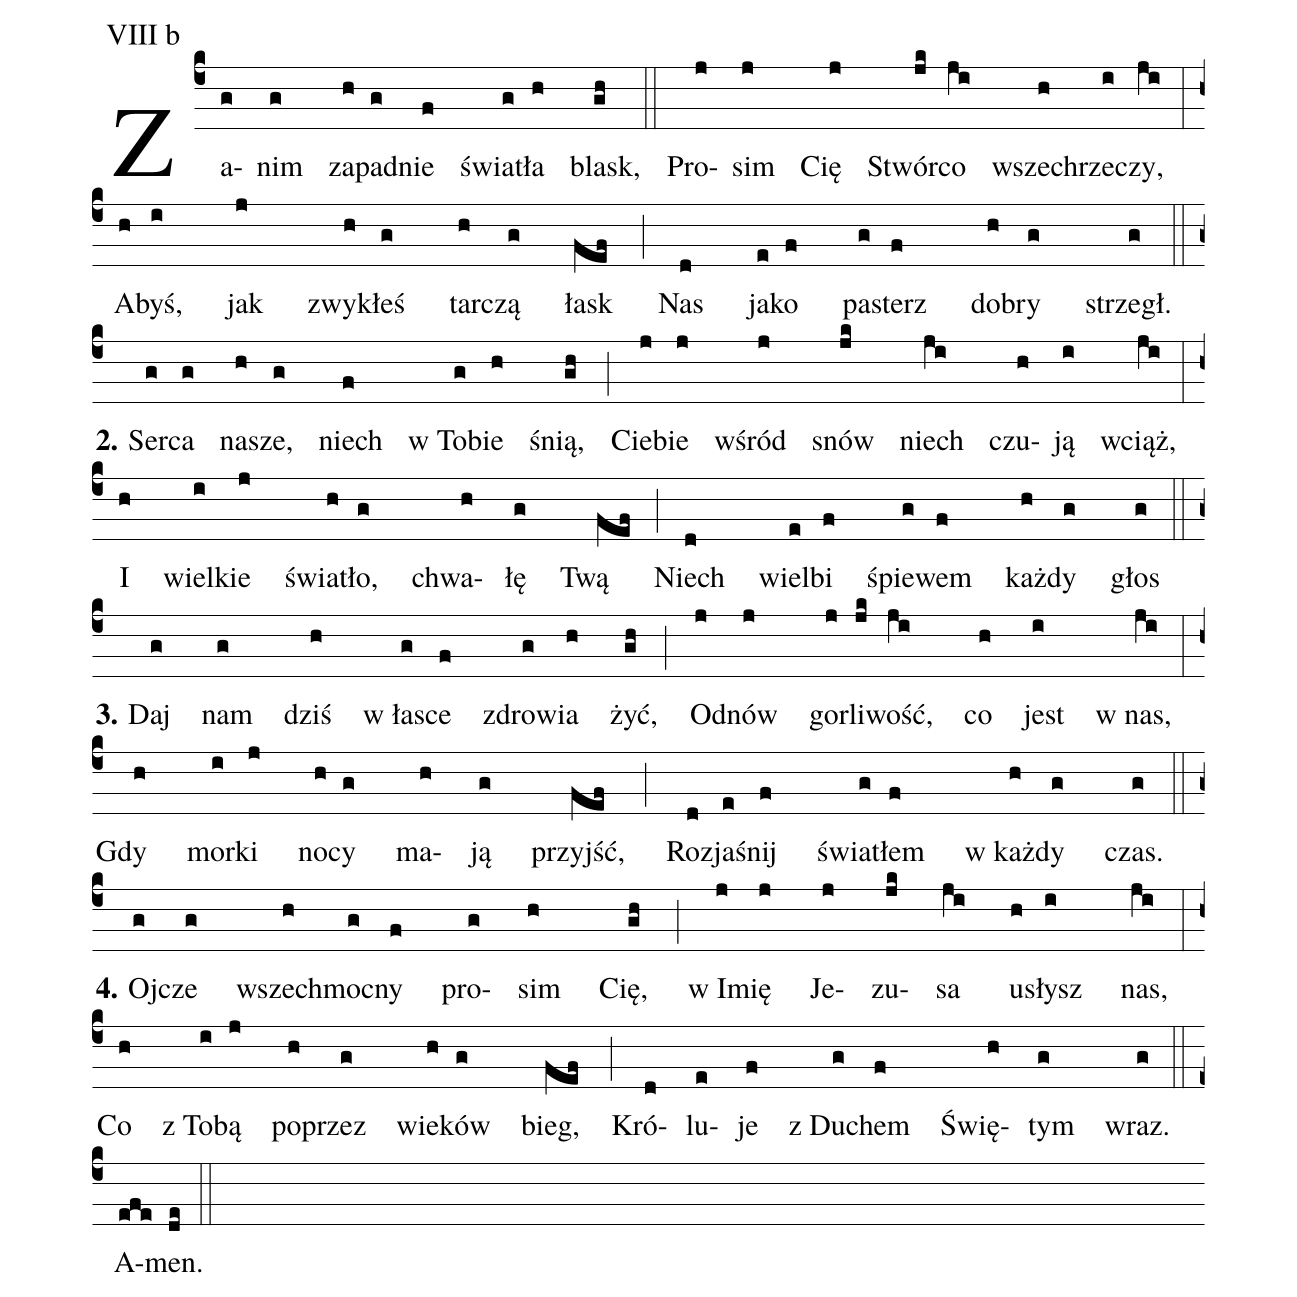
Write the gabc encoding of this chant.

annotation: VIII b;
%%
(c4)Za(g)nim(g) za(h)pad(g)nie(f) świa(g)tła(h) blask,(gh) (::)
Pro(j)sim(j) Cię(j) Stwór(jk)co(ji) wszech(h)rze(i)czy,(ji) (:) (z)
A(h)byś,(i) jak(j) zwy(h)kłeś(g) tar(h)czą(g) łask(fef) (;)
Nas(d) ja(e)ko(f) pa(g)sterz(f) do(h)bry(g) strzegł.(g) (::) (z)

<b>2. </b>Ser(g)ca(g) na(h)sze,(g) niech(f) w To(g)bie(h) śnią,(gh) (;)
Cie(j)bie(j) wśród(j) snów(jk) niech(ji) czu(h)ją(i) wciąż,(ji) (:) (z)
I(h) wiel(i)kie(j) świa(h)tło,(g) chwa(h)łę(g) Twą(fef) (;)
Niech(d) wiel(e)bi(f) śpie(g)wem(f) każ(h)dy(g) głos(g) (::) (z)

<b>3. </b>Daj(g) nam(g) dziś(h) w ła(g)sce(f) zdro(g)wia(h) żyć,(gh) (;)
Od(j)nów(j) gor(j)li(jk)wość,(ji) co(h) jest(i) w nas,(ji) (:) (z)
Gdy(h) mor(i)ki(j) no(h)cy(g) ma(h)ją(g) przyjść,(fef) (;)
Roz(d)ja(e)śnij(f) świa(g)tłem(f) w każ(h)dy(g) czas.(g) (::) (z)

<b>4. </b>Oj(g)cze(g) wszech(h)moc(g)ny(f) pro(g)sim(h) Cię,(gh) (;)
w I(j)mię(j) Je(j)zu(jk)sa(ji) u(h)słysz(i) nas,(ji) (:) (z)
Co(h) z To(i)bą(j) po(h)przez(g) wie(h)ków(g) bieg,(fef) (;)
Kró(d)lu(e)je(f) z Du(g)chem(f) Świę(h)tym(g) wraz.(g) (::) (z)
A(efe)men.(de) (::) (Z)
